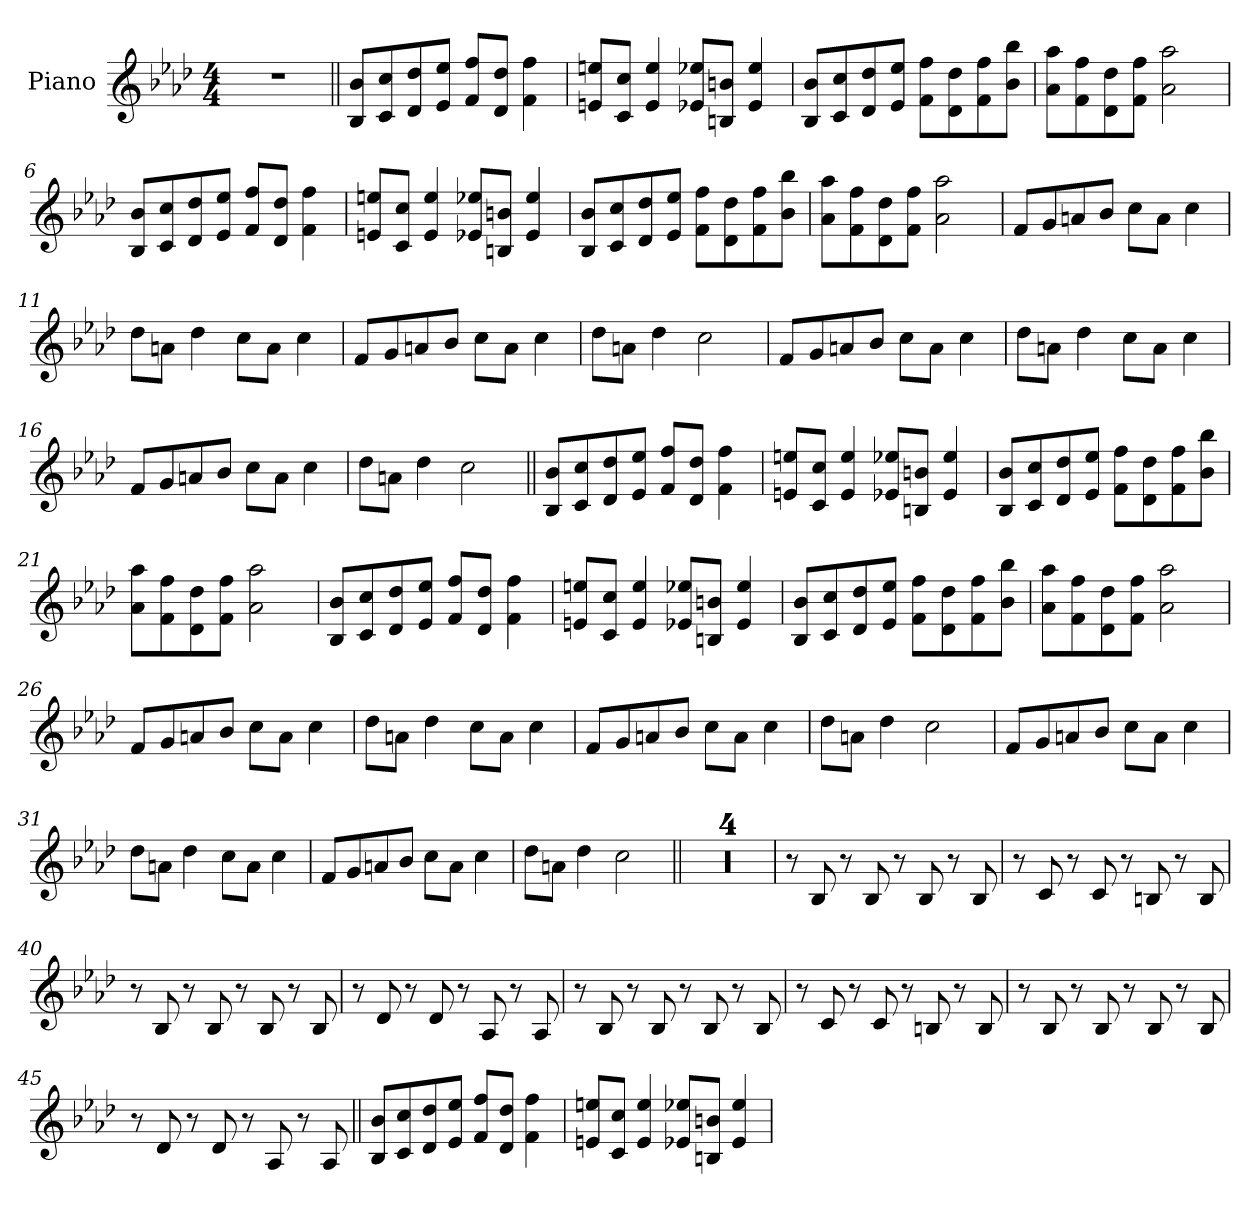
**kern
*part1
*staff1
*I"Piano
*I'Pno.
*clefG2
*k[b-e-a-d-]
*M4/4
=1
1r
=2||
8B-! 8b-L
8c! 8cc
8d-! 8dd-
8e-! 8ee-J
8f! 8ffL
8d-! 8dd-J
4f! 4ff
=3
8en! 8eenL
8c! 8ccJ
4e! 4ee
8e-X! 8ee-XL
8Bn! 8bnJ
4e-! 4ee-
=4
8B-! 8b-L
8c! 8cc
8d-! 8dd-
8e-! 8ee-J
8f! 8ffL
8d-! 8dd-
8f! 8ff
8b-! 8bb-J
=5
8a-! 8aa-L
8f! 8ff
8d-! 8dd-
8f! 8ffJ
2a-! 2aa-
=6
8B-! 8b-L
8c! 8cc
8d-! 8dd-
8e-! 8ee-J
8f! 8ffL
8d-! 8dd-J
4f! 4ff
=7
8en! 8eenL
8c! 8ccJ
4e! 4ee
8e-X! 8ee-XL
8Bn! 8bnJ
4e-! 4ee-
=8
8B-! 8b-L
8c! 8cc
8d-! 8dd-
8e-! 8ee-J
8f! 8ffL
8d-! 8dd-
8f! 8ff
8b-! 8bb-J
=9
8a-! 8aa-L
8f! 8ff
8d-! 8dd-
8f! 8ffJ
2a-! 2aa-
=10
8fL
8g
8an
8b-J
8ccL
8aJ
4cc
=11
8dd-L
8anJ
4dd-
8ccL
8aJ
4cc
=12
8fL
8g
8an
8b-J
8ccL
8aJ
4cc
=13
8dd-L
8anJ
4dd-
2cc
=14
8fL
8g
8an
8b-J
8ccL
8aJ
4cc
=15
8dd-L
8anJ
4dd-
8ccL
8aJ
4cc
=16
8fL
8g
8an
8b-J
8ccL
8aJ
4cc
=17
8dd-L
8anJ
4dd-
2cc
=18||
8B- 8b-L
8c 8cc
8d- 8dd-
8e- 8ee-J
8f 8ffL
8d- 8dd-J
4f 4ff
=19
8en 8eenL
8c 8ccJ
4e 4ee
8e-X 8ee-XL
8Bn 8bnJ
4e- 4ee-
=20
8B- 8b-L
8c 8cc
8d- 8dd-
8e- 8ee-J
8f 8ffL
8d- 8dd-
8f 8ff
8b- 8bb-J
=21
8a- 8aa-L
8f 8ff
8d- 8dd-
8f 8ffJ
2a- 2aa-
=22
8B- 8b-L
8c 8cc
8d- 8dd-
8e- 8ee-J
8f 8ffL
8d- 8dd-J
4f 4ff
=23
8en 8eenL
8c 8ccJ
4e 4ee
8e-X 8ee-XL
8Bn 8bnJ
4e- 4ee-
=24
8B- 8b-L
8c 8cc
8d- 8dd-
8e- 8ee-J
8f 8ffL
8d- 8dd-
8f 8ff
8b- 8bb-J
=25
8a- 8aa-L
8f 8ff
8d- 8dd-
8f 8ffJ
2a- 2aa-
=26
8fL
8g
8an
8b-J
8ccL
8aJ
4cc
=27
8dd-L
8anJ
4dd-
8ccL
8aJ
4cc
=28
8fL
8g
8an
8b-J
8ccL
8aJ
4cc
=29
8dd-L
8anJ
4dd-
2cc
=30
8fL
8g
8an
8b-J
8ccL
8aJ
4cc
=31
8dd-L
8anJ
4dd-
8ccL
8aJ
4cc
=32
8fL
8g
8an
8b-J
8ccL
8aJ
4cc
=33
8dd-L
8anJ
4dd-
2cc
=34||
1r
=35
1r
=36
1r
=37
1r
=38
8r
8B-!
8r
8B-!
8r
8B-!
8r
8B-!
=39
8r
8c!
8r
8c!
8r
8Bn!
8r
8B!
=40
8r
8B-!
8r
8B-!
8r
8B-!
8r
8B-!
=41
8r
8d-!
8r
8d-!
8r
8A-!
8r
8A-!
=42
8r
8B-!
8r
8B-!
8r
8B-!
8r
8B-!
=43
8r
8c!
8r
8c!
8r
8Bn!
8r
8B!
=44
8r
8B-!
8r
8B-!
8r
8B-!
8r
8B-!
=45
8r
8d-!
8r
8d-!
8r
8A-!
8r
8A-!
=46||
8B- 8b-!L
8c 8cc!
8d- 8dd-!
8e- 8ee-!J
8f 8ff!L
8d- 8dd-!J
4f 4ff!
=47
8en! 8eenL
8c! 8ccJ
4e! 4ee
8e-X! 8ee-XL
8Bn! 8bnJ
4e-! 4ee-
=
*-
